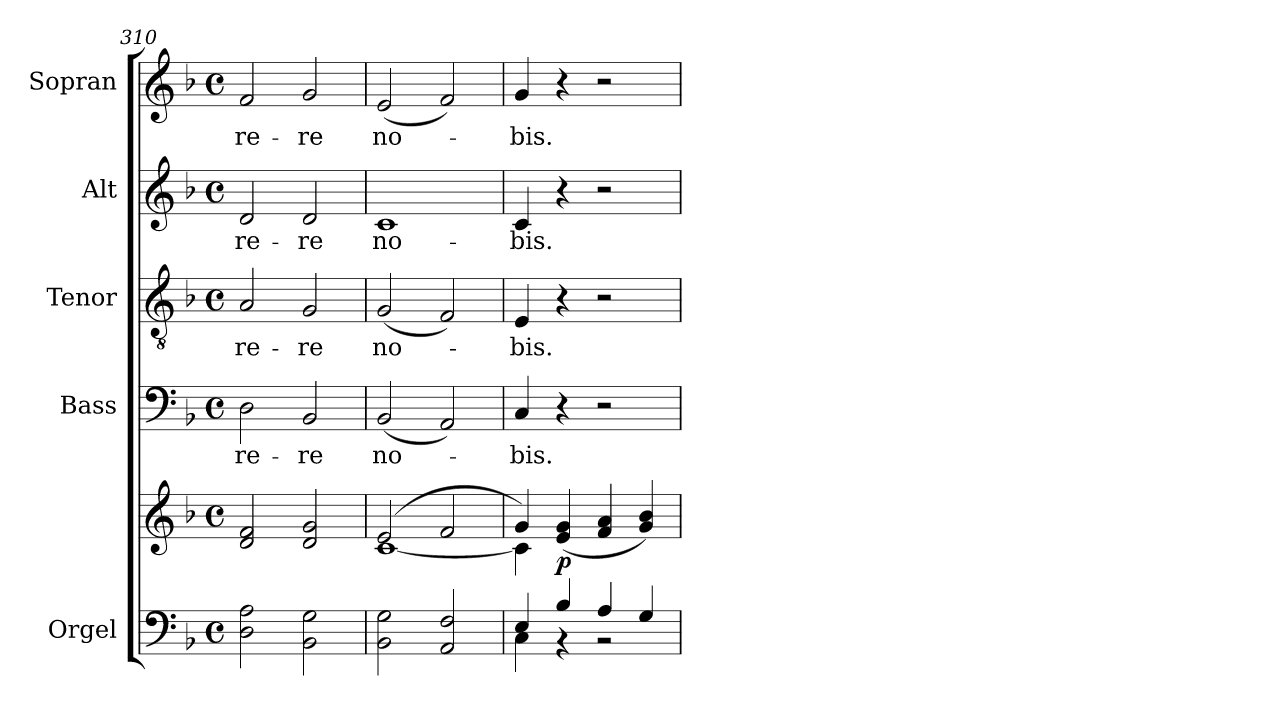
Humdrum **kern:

**kern	**kern	**dynam	**kern	**text	**kern	**text	**kern	**text	**kern	**text
*part5	*part5	*part5	*part4	*part4	*part3	*part3	*part2	*part2	*part1	*part1
*staff6	*staff5	*staff5/6	*staff4	*staff4	*staff3	*staff3	*staff2	*staff2	*staff1	*staff1
*I"Orgel	*	*	*I"Bass	*	*I"Tenor	*	*I"Alt	*	*I"Sopran	*
*I'Org.	*	*	*I'B.	*	*I'T.	*	*I'A.	*	*I'S.	*
*clefF4	*clefG2	*	*clefF4	*	*clefGv2	*	*clefG2	*	*clefG2	*
*k[b-]	*k[b-]	*	*k[b-]	*	*k[b-]	*	*k[b-]	*	*k[b-]	*
*F:	*F:	*	*F:	*	*F:	*	*F:	*	*F:	*
*M4/4	*M4/4	*	*M4/4	*	*M4/4	*	*M4/4	*	*M4/4	*
*met(c)	*met(c)	*	*met(c)	*	*met(c)	*	*met(c)	*	*met(c)	*
=310	=310	=310	=310	=310	=310	=310	=310	=310	=310	=310
2D\ 2A\	2d/ 2f/	.	2D\	-re-	2A/	-re-	2d/	-re-	2f/	-re-
2BB-\ 2G\	2d/ 2g/	.	2BB-/	-re	2G/	-re	2d/	-re	2g/	-re
!!LO:LB:g=z
=311	=311	=311	=311	=311	=311	=311	=311	=311	=311	=311
*	*^	*	*	*	*	*	*	*	*	*
2BB-\ 2G\	(2e/	[<1c	.	(2BB-/	no-	(2G/	no-	1c	no-	(2e/	no-
2AA/ 2F/	2f/	.	.	2AA/)	.	2F/)	.	.	.	2f/)	.
=312	=312	=312	=312	=312	=312	=312	=312	=312	=312	=312	=312
*^	*	*	*	*	*	*	*	*	*	*	*
4E/	4C\	4g/)	4c\]	.	4C/	-bis.	4E/	-bis.	4c/	-bis.	4g/	-bis.
!	!	!	!	!LO:DY:b	!	!	!	!	!	!	!	!
4B-/	4rBB	(<4e/ 4g/	4ryy	p	4r	.	4r	.	4r	.	4r	.
4A/	2rBB	4f/ 4a/	2ryy	.	2r	.	2r	.	2r	.	2r	.
4G/	.	4g/ 4b-/)	.	.	.	.	.	.	.	.	.	.
*v	*v	*	*	*	*	*	*	*	*	*	*	*
*	*v	*v	*	*	*	*	*	*	*	*	*
=	=	=	=	=	=	=	=	=	=	=
*-	*-	*-	*-	*-	*-	*-	*-	*-	*-	*-
